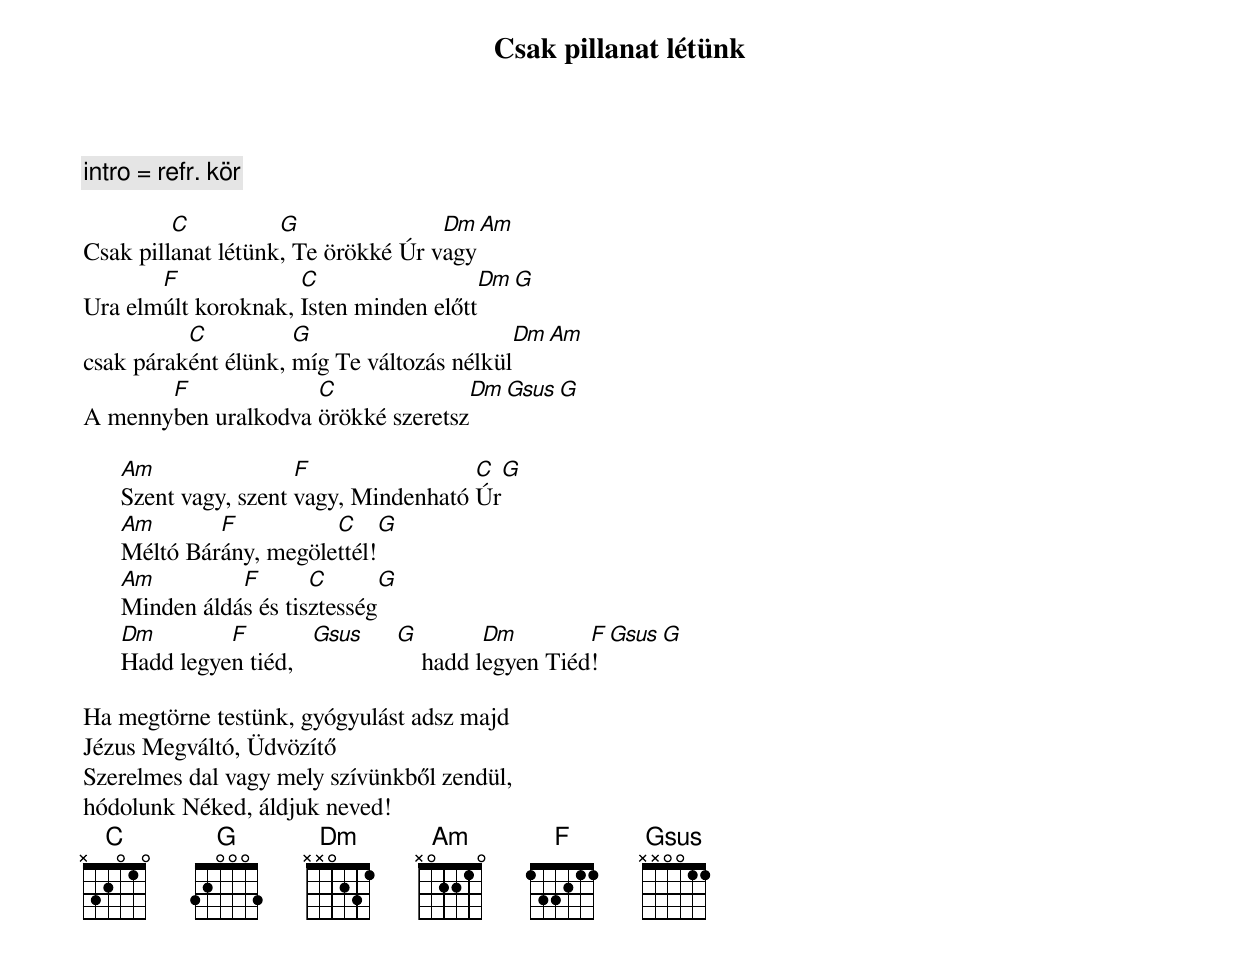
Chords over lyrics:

{title: Csak pillanat létünk}
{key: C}
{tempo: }
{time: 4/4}
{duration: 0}


intro = refr. kör

         C          G               Dm       Am
Csak pillanat létünk, Te örökké Úr vagy
       F             C                    Dm            G
Ura elmúlt koroknak, Isten minden előtt
          C          G                     Dm        Am
csak páraként élünk, míg Te változás nélkül
       F             C                Dm            Gsus G
A mennyben uralkodva örökké szeretsz

      Am                F                C             G
      Szent vagy, szent vagy, Mindenható Úr
      Am       F          C           G
      Méltó Bárány, megölettél!
      Am         F       C       G
      Minden áldás és tisztesség
      Dm        F         Gsus G         Dm        F   Gsus G
      Hadd legyen tiéd,            hadd legyen Tiéd!

Ha megtörne testünk, gyógyulást adsz majd
Jézus Megváltó, Üdvözítő
Szerelmes dal vagy mely szívünkből zendül,
hódolunk Néked, áldjuk neved!
